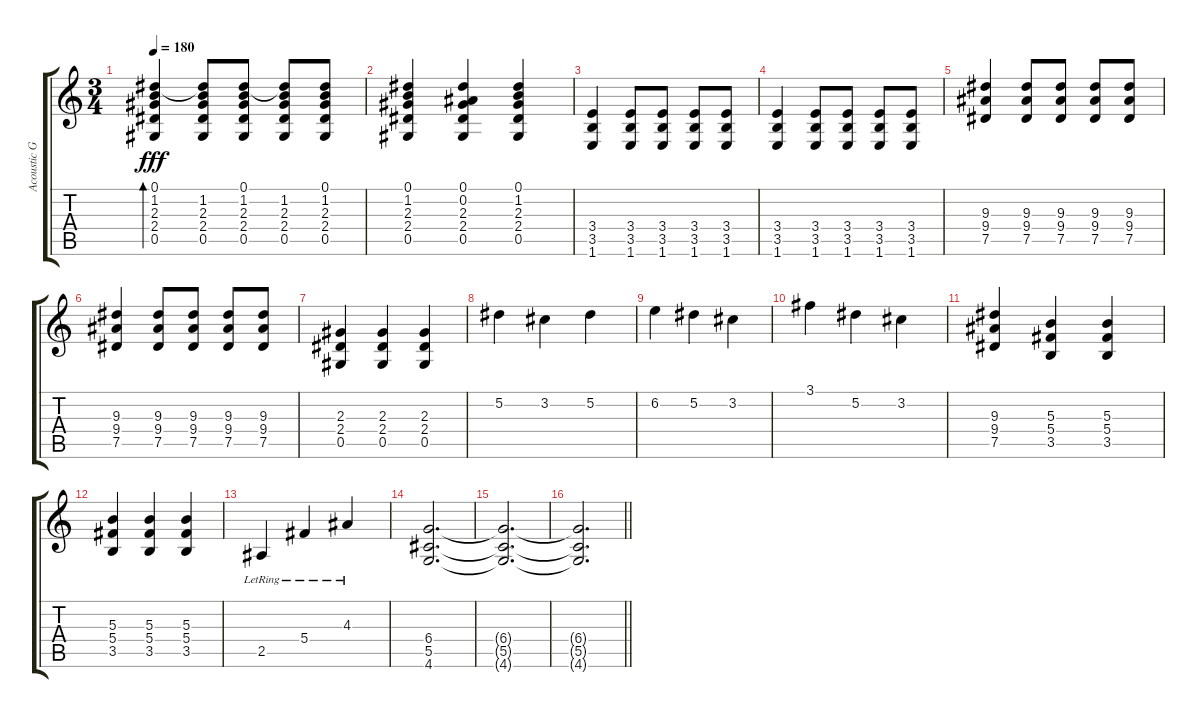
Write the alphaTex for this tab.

\track ("Acoustic Guitar 1" "Acoustic G") {instrument acousticguitarsteel}
\staff {score tabs}
\tuning (Eb4 Bb3 Gb3 Db3 Ab2 Eb2) {hide}
\ts (3 4)
\tempo 180
\clef g2
\ks c
(0.1 1.2 2.3 2.4 0.5).4{bd 30 dy fff} (0.1{t} 1.2 2.3 2.4 0.5).8 (0.1 1.2 2.3 2.4 0.5).8 (0.1{t} 1.2 2.3 2.4 0.5).8 (0.1 1.2 2.3 2.4 0.5).8 |
(0.1 1.2 2.3 2.4 0.5).4 (0.1 0.2 2.3 2.4 0.5).4 (0.1 1.2 2.3 2.4 0.5).4 |
(3.4 3.5 1.6).4 (3.4 3.5 1.6).8 (3.4 3.5 1.6).8 (3.4 3.5 1.6).8 (3.4 3.5 1.6).8 |
(3.4 3.5 1.6).4 (3.4 3.5 1.6).8 (3.4 3.5 1.6).8 (3.4 3.5 1.6).8 (3.4 3.5 1.6).8 |
(9.3 9.4 7.5).4 (9.3 9.4 7.5).8 (9.3 9.4 7.5).8 (9.3 9.4 7.5).8 (9.3 9.4 7.5).8 |
(9.3 9.4 7.5).4 (9.3 9.4 7.5).8 (9.3 9.4 7.5).8 (9.3 9.4 7.5).8 (9.3 9.4 7.5).8 |
(2.3 2.4 0.5).4 (2.3 2.4 0.5).4 (2.3 2.4 0.5).4 |
5.2.4 3.2.4 5.2.4 |
6.2.4 5.2.4 3.2.4 |
3.1.4 5.2.4 3.2.4 |
(9.3 9.4 7.5).4 (5.3 5.4 3.5).4 (5.3 5.4 3.5).4 |
(5.3 5.4 3.5).4 (5.3 5.4 3.5).4 (5.3 5.4 3.5).4 |
2.5{lr}.4 5.4{lr}.4 4.3{lr}.4 |
(6.4 5.5 4.6).2{d} |
(6.4{t} 5.5{t} 4.6{t}).2{d} |
\barLineRight lightlight
(6.4{t} 5.5{t} 4.6{t}).2{d}
